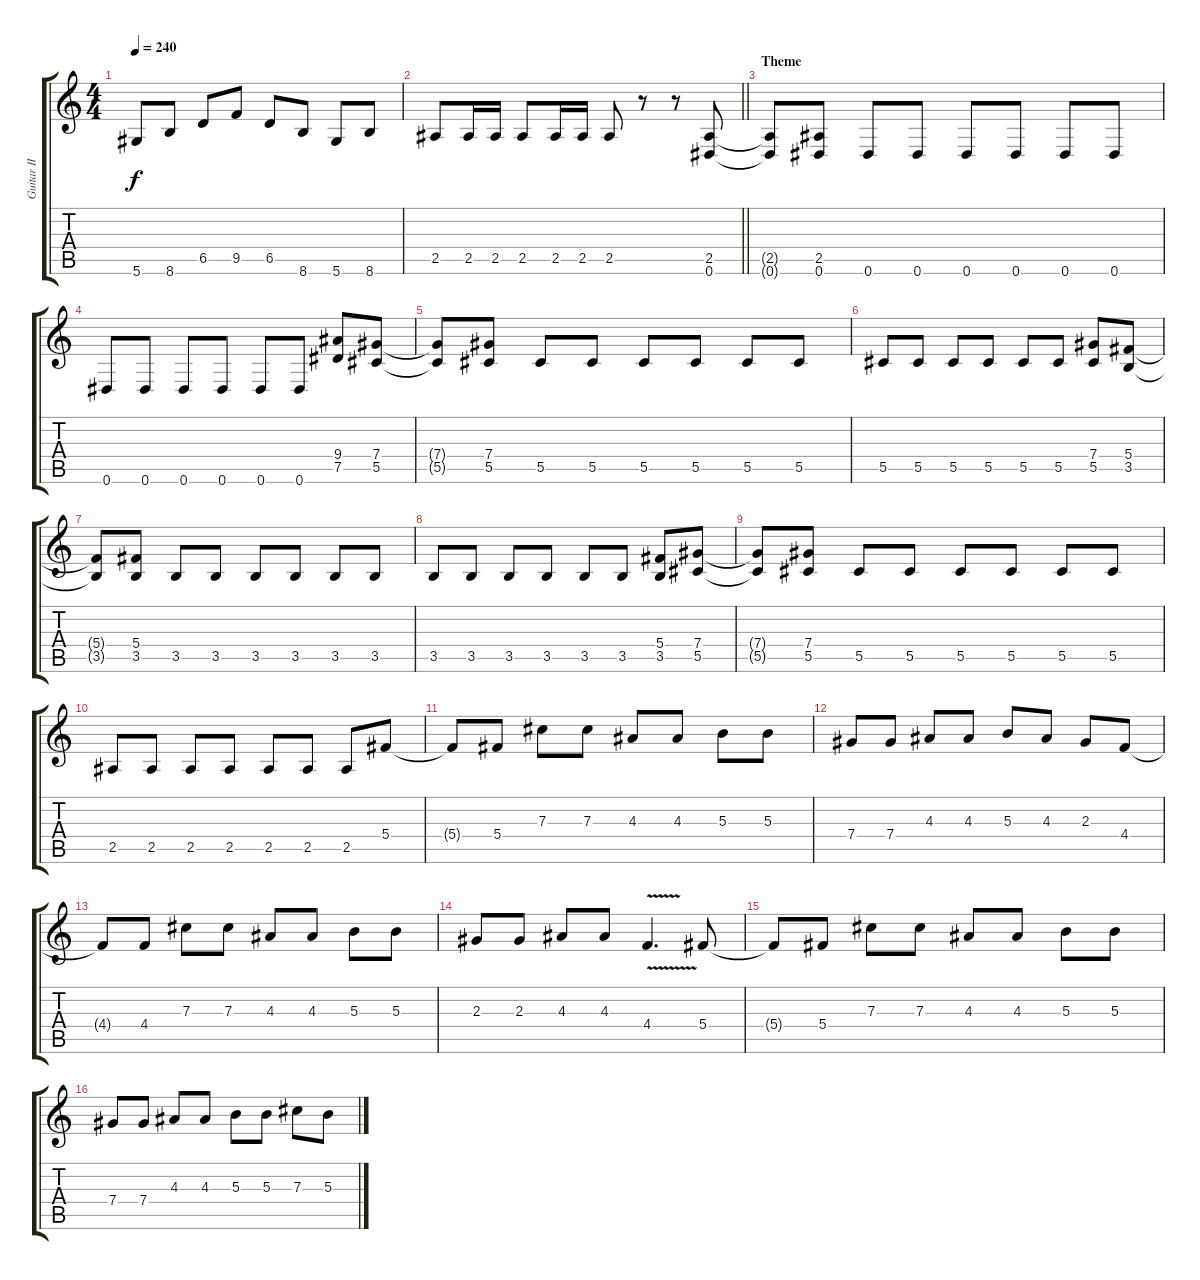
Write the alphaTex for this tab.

\track ("Guitar II" "Guitar II") {instrument overdrivenguitar}
\staff {score tabs}
\tuning (Eb4 Bb3 Gb3 Db3 Ab2 Eb2) {hide}
\ts (4 4)
\tempo 240
\clef g2
\ks c
5.6.8{dy f} 8.6.8 6.5.8 9.5.8 6.5.8 8.6.8 5.6.8 8.6.8 |
\barLineRight lightlight
2.5.8 2.5.16 2.5.16 2.5.8 2.5.16 2.5.16 2.5.8 r.8 r.8 (2.5 0.6).8 |
\section ("" "Theme")
(2.5{t} 0.6{t}).8 (2.5 0.6).8 0.6.8 0.6.8 0.6.8 0.6.8 0.6.8 0.6.8 |
0.6.8 0.6.8 0.6.8 0.6.8 0.6.8 0.6.8 (9.4 7.5).8 (7.4 5.5).8 |
(7.4{t} 5.5{t}).8 (7.4 5.5).8 5.5.8 5.5.8 5.5.8 5.5.8 5.5.8 5.5.8 |
5.5.8 5.5.8 5.5.8 5.5.8 5.5.8 5.5.8 (7.4 5.5).8 (5.4 3.5).8 |
(5.4{t} 3.5{t}).8 (5.4 3.5).8 3.5.8 3.5.8 3.5.8 3.5.8 3.5.8 3.5.8 |
3.5.8 3.5.8 3.5.8 3.5.8 3.5.8 3.5.8 (5.4 3.5).8 (7.4 5.5).8 |
(7.4{t} 5.5{t}).8 (7.4 5.5).8 5.5.8 5.5.8 5.5.8 5.5.8 5.5.8 5.5.8 |
2.5.8 2.5.8 2.5.8 2.5.8 2.5.8 2.5.8 2.5.8 5.4.8 |
5.4{t}.8 5.4.8 7.3.8 7.3.8 4.3.8 4.3.8 5.3.8 5.3.8 |
7.4.8 7.4.8 4.3.8 4.3.8 5.3.8 4.3.8 2.3.8 4.4.8 |
4.4{t}.8 4.4.8 7.3.8 7.3.8 4.3.8 4.3.8 5.3.8 5.3.8 |
2.3.8 2.3.8 4.3.8 4.3.8 4.4{v}.4{d} 5.4.8 |
5.4{t}.8 5.4.8 7.3.8 7.3.8 4.3.8 4.3.8 5.3.8 5.3.8 |
7.4.8 7.4.8 4.3.8 4.3.8 5.3.8 5.3.8 7.3.8 5.3.8
